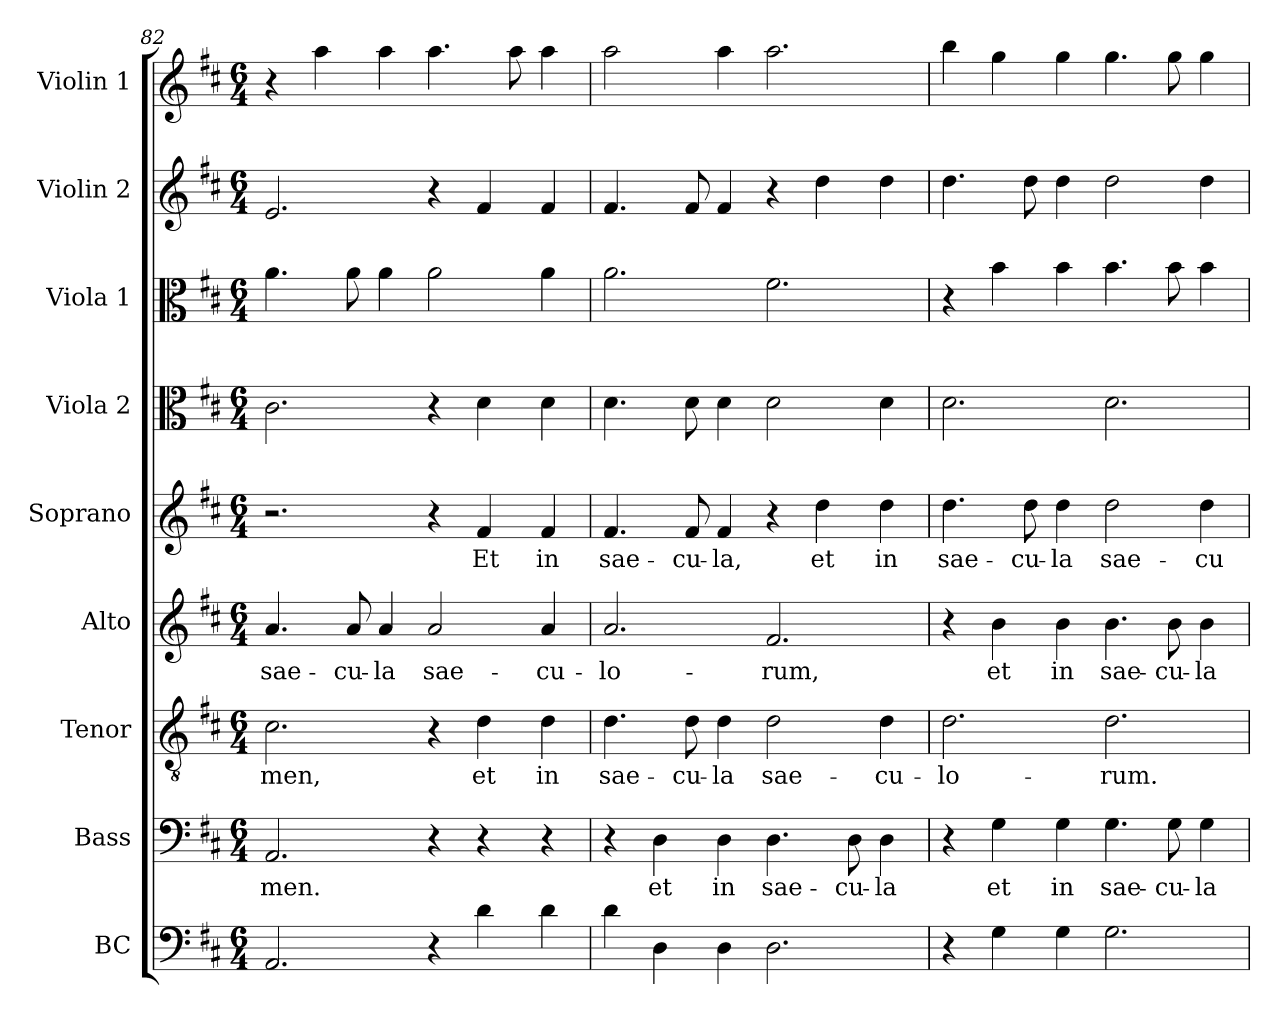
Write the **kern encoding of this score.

**kern	**kern	**text	**kern	**text	**kern	**text	**kern	**text	**kern	**kern	**kern	**kern
*part9	*part8	*part8	*part7	*part7	*part6	*part6	*part5	*part5	*part4	*part3	*part2	*part1
*staff9	*staff8	*staff8	*staff7	*staff7	*staff6	*staff6	*staff5	*staff5	*staff4	*staff3	*staff2	*staff1
*I"BC	*I"Bass	*	*I"Tenor	*	*I"Alto	*	*I"Soprano	*	*I"Viola 2	*I"Viola 1	*I"Violin 2	*I"Violin 1
*I'BC	*I'B	*	*I'T	*	*I'A	*	*I'S	*	*I'Vla. 2	*I'Vla. 1	*I'Vln. 2	*I'Vln. 1
*clefF4	*clefF4	*	*clefGv2	*	*clefG2	*	*clefG2	*	*clefC3	*clefC3	*clefG2	*clefG2
*k[f#c#]	*k[f#c#]	*	*k[f#c#]	*	*k[f#c#]	*	*k[f#c#]	*	*k[f#c#]	*k[f#c#]	*k[f#c#]	*k[f#c#]
*D:	*D:	*	*D:	*	*D:	*	*D:	*	*D:	*D:	*D:	*D:
*M6/4	*M6/4	*	*M6/4	*	*M6/4	*	*M6/4	*	*M6/4	*M6/4	*M6/4	*M6/4
=82	=82	=82	=82	=82	=82	=82	=82	=82	=82	=82	=82	=82
!	!	!LO:LY:b	!	!LO:LY:b	!	!LO:LY:b	!	!	!	!	!	!
2.AA/	2.AA/	-men.	2.c#\	-men,	4.a/	sae-	2.r	.	2.c#\	4.a\	2.e/	4r
.	.	.	.	.	.	.	.	.	.	.	.	4aa\
!	!	!	!	!	!	!LO:LY:b	!	!	!	!	!	!
.	.	.	.	.	8a/	-cu-	.	.	.	8a\	.	.
!	!	!	!	!	!	!LO:LY:b	!	!	!	!	!	!
.	.	.	.	.	4a/	-la	.	.	.	4a\	.	4aa\
!	!	!	!	!	!	!LO:LY:b	!	!	!	!	!	!
4r	4r	.	4r	.	2a/	sae-	4r	.	4r	2a\	4r	4.aa\
!	!	!	!	!LO:LY:b	!	!	!	!LO:LY:b	!	!	!	!
4d\	4r	.	4d\	et	.	.	4f#/	Et	4d\	.	4f#/	.
.	.	.	.	.	.	.	.	.	.	.	.	8aa\
!	!	!	!	!LO:LY:b	!	!LO:LY:b	!	!LO:LY:b	!	!	!	!
4d\	4r	.	4d\	in	4a/	-cu-	4f#/	in	4d\	4a\	4f#/	4aa\
!!LO:LB:g=z
=83	=83	=83	=83	=83	=83	=83	=83	=83	=83	=83	=83	=83
!	!	!	!	!LO:LY:b	!	!LO:LY:b	!	!LO:LY:b	!	!	!	!
4d\	4r	.	4.d\	sae-	2.a/	-lo-	4.f#/	sae-	4.d\	2.a\	4.f#/	2aa\
!	!	!LO:LY:b	!	!	!	!	!	!	!	!	!	!
4D\	4D\	et	.	.	.	.	.	.	.	.	.	.
!	!	!	!	!LO:LY:b	!	!	!	!LO:LY:b	!	!	!	!
.	.	.	8d\	-cu-	.	.	8f#/	-cu-	8d\	.	8f#/	.
!	!	!LO:LY:b	!	!LO:LY:b	!	!	!	!LO:LY:b	!	!	!	!
4D\	4D\	in	4d\	-la	.	.	4f#/	-la,	4d\	.	4f#/	4aa\
!	!	!LO:LY:b	!	!LO:LY:b	!	!LO:LY:b	!	!	!	!	!	!
2.D\	4.D\	sae-	2d\	sae-	2.f#/	-rum,	4r	.	2d\	2.f#\	4r	2.aa\
!	!	!	!	!	!	!	!	!LO:LY:b	!	!	!	!
.	.	.	.	.	.	.	4dd\	et	.	.	4dd\	.
!	!	!LO:LY:b	!	!	!	!	!	!	!	!	!	!
.	8D\	-cu-	.	.	.	.	.	.	.	.	.	.
!	!	!LO:LY:b	!	!LO:LY:b	!	!	!	!LO:LY:b	!	!	!	!
.	4D\	-la	4d\	-cu-	.	.	4dd\	in	4d\	.	4dd\	.
=84	=84	=84	=84	=84	=84	=84	=84	=84	=84	=84	=84	=84
!	!	!	!	!LO:LY:b	!	!	!	!LO:LY:b	!	!	!	!
4r	4r	.	2.d\	-lo-	4r	.	4.dd\	sae-	2.d\	4r	4.dd\	4bb\
!	!	!LO:LY:b	!	!	!	!LO:LY:b	!	!	!	!	!	!
4G\	4G\	et	.	.	4b\	et	.	.	.	4b\	.	4gg\
!	!	!	!	!	!	!	!	!LO:LY:b	!	!	!	!
.	.	.	.	.	.	.	8dd\	-cu-	.	.	8dd\	.
!	!	!LO:LY:b	!	!	!	!LO:LY:b	!	!LO:LY:b	!	!	!	!
4G\	4G\	in	.	.	4b\	in	4dd\	-la	.	4b\	4dd\	4gg\
!	!	!LO:LY:b	!	!LO:LY:b	!	!LO:LY:b	!	!LO:LY:b	!	!	!	!
2.G\	4.G\	sae-	2.d\	-rum.	4.b\	sae-	2dd\	sae-	2.d\	4.b\	2dd\	4.gg\
!	!	!LO:LY:b	!	!	!	!LO:LY:b	!	!	!	!	!	!
.	8G\	-cu-	.	.	8b\	-cu-	.	.	.	8b\	.	8gg\
!	!	!LO:LY:b	!	!	!	!LO:LY:b	!	!LO:LY:b	!	!	!	!
.	4G\	-la	.	.	4b\	-la	4dd\	-cu-	.	4b\	4dd\	4gg\
=	=	=	=	=	=	=	=	=	=	=	=	=
*-	*-	*-	*-	*-	*-	*-	*-	*-	*-	*-	*-	*-
